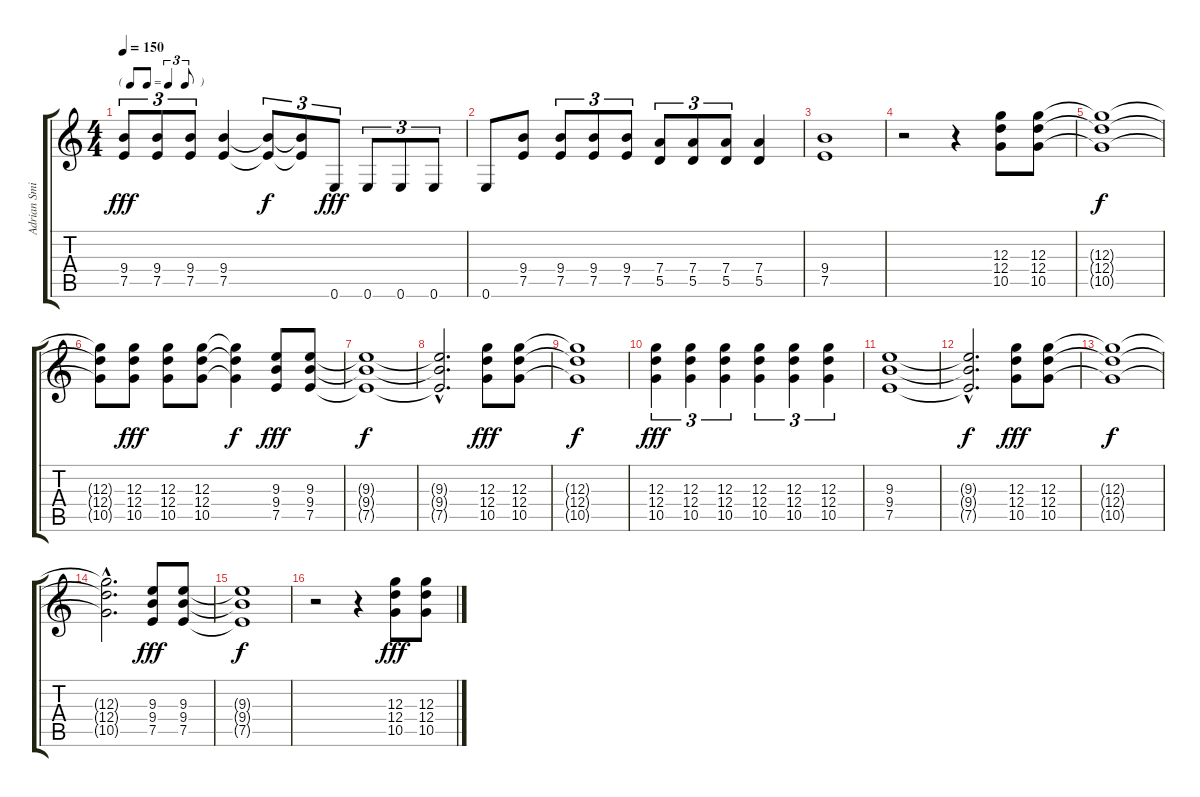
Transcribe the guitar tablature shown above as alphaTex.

\track ("Adrian Smith" "Adrian Smi") {instrument overdrivenguitar}
\staff {score tabs}
\tuning (E4 B3 G3 D3 A2 E2) {hide}
\ts (4 4)
\tf triplet8th
\tempo 150
\clef g2
\ks c
(9.4 7.5).8{tu (3 2) dy fff} (9.4 7.5).8{tu (3 2)} (9.4 7.5).8{tu (3 2)} (9.4 7.5).4 (9.4{t} 7.5{t}).8{tu (3 2) dy f} (9.4{t} 7.5{t}).8{tu (3 2)} 0.6.8{tu (3 2) dy fff} 0.6.8{tu (3 2)} 0.6.8{tu (3 2)} 0.6.8{tu (3 2)} |
0.6.8 (9.4 7.5).8 (9.4 7.5).8{tu (3 2)} (9.4 7.5).8{tu (3 2)} (9.4 7.5).8{tu (3 2)} (7.4 5.5).8{tu (3 2)} (7.4 5.5).8{tu (3 2)} (7.4 5.5).8{tu (3 2)} (7.4 5.5).4 |
(9.4 7.5).1{volume 12} |
r.2 r.4 (12.3 12.4 10.5).8 (12.3 12.4 10.5).8 |
(12.3{t} 12.4{t} 10.5{t}).1{dy f} |
(12.3{t} 12.4{t} 10.5{t}).8 (12.3 12.4 10.5).8{dy fff} (12.3 12.4 10.5).8 (12.3 12.4 10.5).8 (12.3{t} 12.4{t} 10.5{t}).4{dy f} (9.3 9.4 7.5).8{dy fff} (9.3 9.4 7.5).8 |
(9.3{t} 9.4{t} 7.5{t}).1{dy f} |
(9.3{hac t} 9.4{hac t} 7.5{hac t}).2{d} (12.3 12.4 10.5).8{dy fff} (12.3 12.4 10.5).8 |
(12.3{t} 12.4{t} 10.5{t}).1{dy f} |
(12.3 12.4 10.5).4{tu (3 2) dy fff} (12.3 12.4 10.5).4{tu (3 2)} (12.3 12.4 10.5).4{tu (3 2)} (12.3 12.4 10.5).4{tu (3 2)} (12.3 12.4 10.5).4{tu (3 2)} (12.3 12.4 10.5).4{tu (3 2)} |
(9.3 9.4 7.5).1 |
(9.3{hac t} 9.4{hac t} 7.5{hac t}).2{d dy f} (12.3 12.4 10.5).8{dy fff} (12.3 12.4 10.5).8 |
(12.3{t} 12.4{t} 10.5{t}).1{dy f} |
(12.3{hac t} 12.4{hac t} 10.5{hac t}).2{d} (9.3 9.4 7.5).8{dy fff} (9.3 9.4 7.5).8 |
(9.3{t} 9.4{t} 7.5{t}).1{dy f} |
r.2 r.4 (12.3 12.4 10.5).8{dy fff} (12.3 12.4 10.5).8
